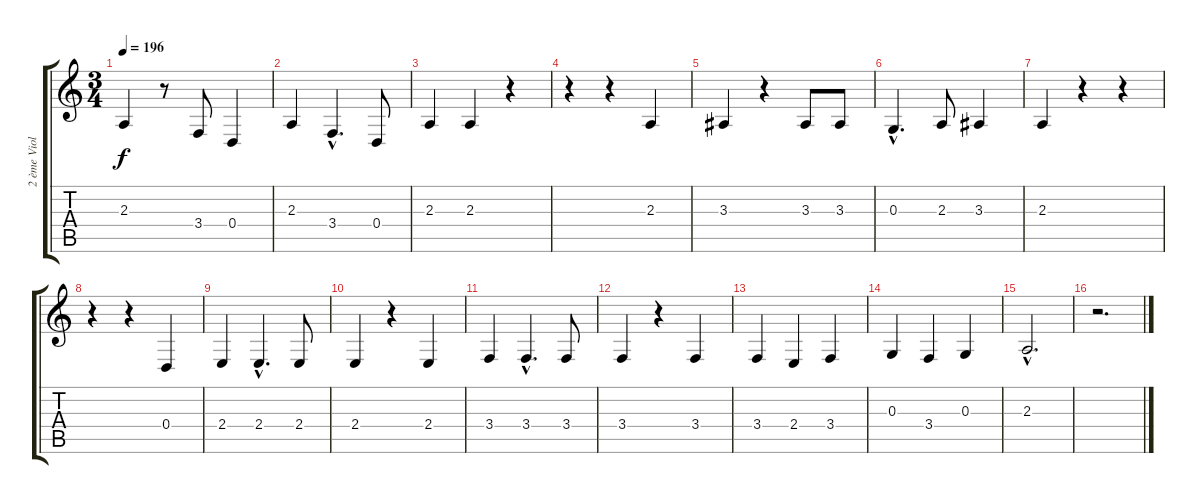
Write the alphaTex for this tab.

\track ("2 ème Violon + Chant" "2 ème Viol") {instrument cello}
\staff {score tabs}
\tuning (E4 B3 G3 D3 A2 E2) {hide}
\ts (3 4)
\tempo 196
\clef g2
\ks c
2.3.4{dy f} r.8 3.4.8 0.4.4 |
2.3.4 3.4{hac}.4{d} 0.4.8 |
2.3.4 2.3.4 r.4 |
r.4 r.4 2.3.4 |
3.3.4 r.4 3.3.8 3.3.8 |
0.3{hac}.4{d} 2.3.8 3.3.4 |
2.3.4 r.4 r.4 |
r.4 r.4 0.4.4 |
2.4.4 2.4{hac}.4{d} 2.4.8 |
2.4.4 r.4 2.4.4 |
3.4.4 3.4{hac}.4{d} 3.4.8 |
3.4.4 r.4 3.4.4 |
3.4.4 2.4.4 3.4.4 |
0.3.4 3.4.4 0.3.4 |
2.3{hac}.2{d} |
r.2{d}
